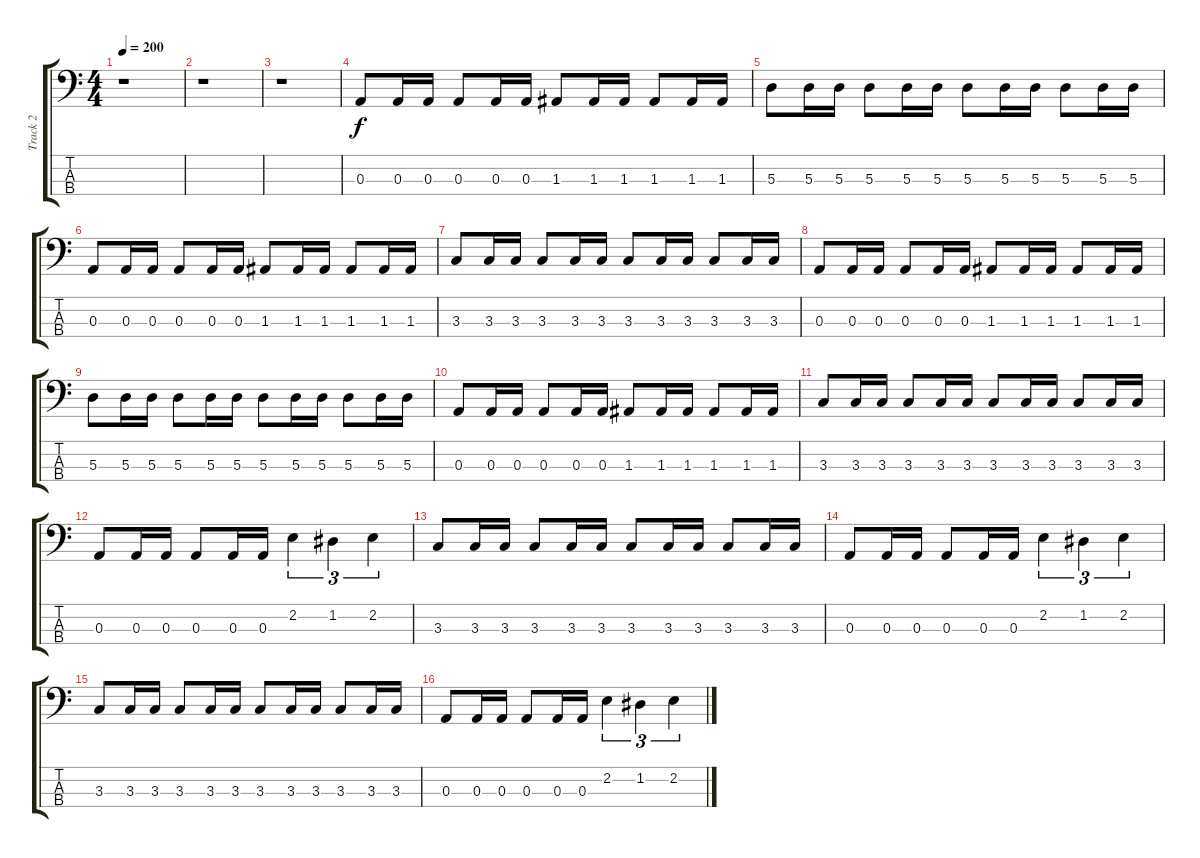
\track ("Track 2" "Track 2") {instrument electricbasspick}
\staff {score tabs}
\tuning (G2 D2 A1 E1) {hide}
\ts (4 4)
\tempo 200
\clef f4
\ks c
r.1{dy f} |
r.1 |
r.1 |
0.3.8 0.3.16 0.3.16 0.3.8 0.3.16 0.3.16 1.3.8 1.3.16 1.3.16 1.3.8 1.3.16 1.3.16 |
5.3.8 5.3.16 5.3.16 5.3.8 5.3.16 5.3.16 5.3.8 5.3.16 5.3.16 5.3.8 5.3.16 5.3.16 |
0.3.8 0.3.16 0.3.16 0.3.8 0.3.16 0.3.16 1.3.8 1.3.16 1.3.16 1.3.8 1.3.16 1.3.16 |
3.3.8 3.3.16 3.3.16 3.3.8 3.3.16 3.3.16 3.3.8 3.3.16 3.3.16 3.3.8 3.3.16 3.3.16 |
0.3.8 0.3.16 0.3.16 0.3.8 0.3.16 0.3.16 1.3.8 1.3.16 1.3.16 1.3.8 1.3.16 1.3.16 |
5.3.8 5.3.16 5.3.16 5.3.8 5.3.16 5.3.16 5.3.8 5.3.16 5.3.16 5.3.8 5.3.16 5.3.16 |
0.3.8 0.3.16 0.3.16 0.3.8 0.3.16 0.3.16 1.3.8 1.3.16 1.3.16 1.3.8 1.3.16 1.3.16 |
3.3.8 3.3.16 3.3.16 3.3.8 3.3.16 3.3.16 3.3.8 3.3.16 3.3.16 3.3.8 3.3.16 3.3.16 |
0.3.8 0.3.16 0.3.16 0.3.8 0.3.16 0.3.16 2.2.4{tu (3 2)} 1.2.4{tu (3 2)} 2.2.4{tu (3 2)} |
3.3.8 3.3.16 3.3.16 3.3.8 3.3.16 3.3.16 3.3.8 3.3.16 3.3.16 3.3.8 3.3.16 3.3.16 |
0.3.8 0.3.16 0.3.16 0.3.8 0.3.16 0.3.16 2.2.4{tu (3 2)} 1.2.4{tu (3 2)} 2.2.4{tu (3 2)} |
3.3.8 3.3.16 3.3.16 3.3.8 3.3.16 3.3.16 3.3.8 3.3.16 3.3.16 3.3.8 3.3.16 3.3.16 |
0.3.8 0.3.16 0.3.16 0.3.8 0.3.16 0.3.16 2.2.4{tu (3 2)} 1.2.4{tu (3 2)} 2.2.4{tu (3 2)}
